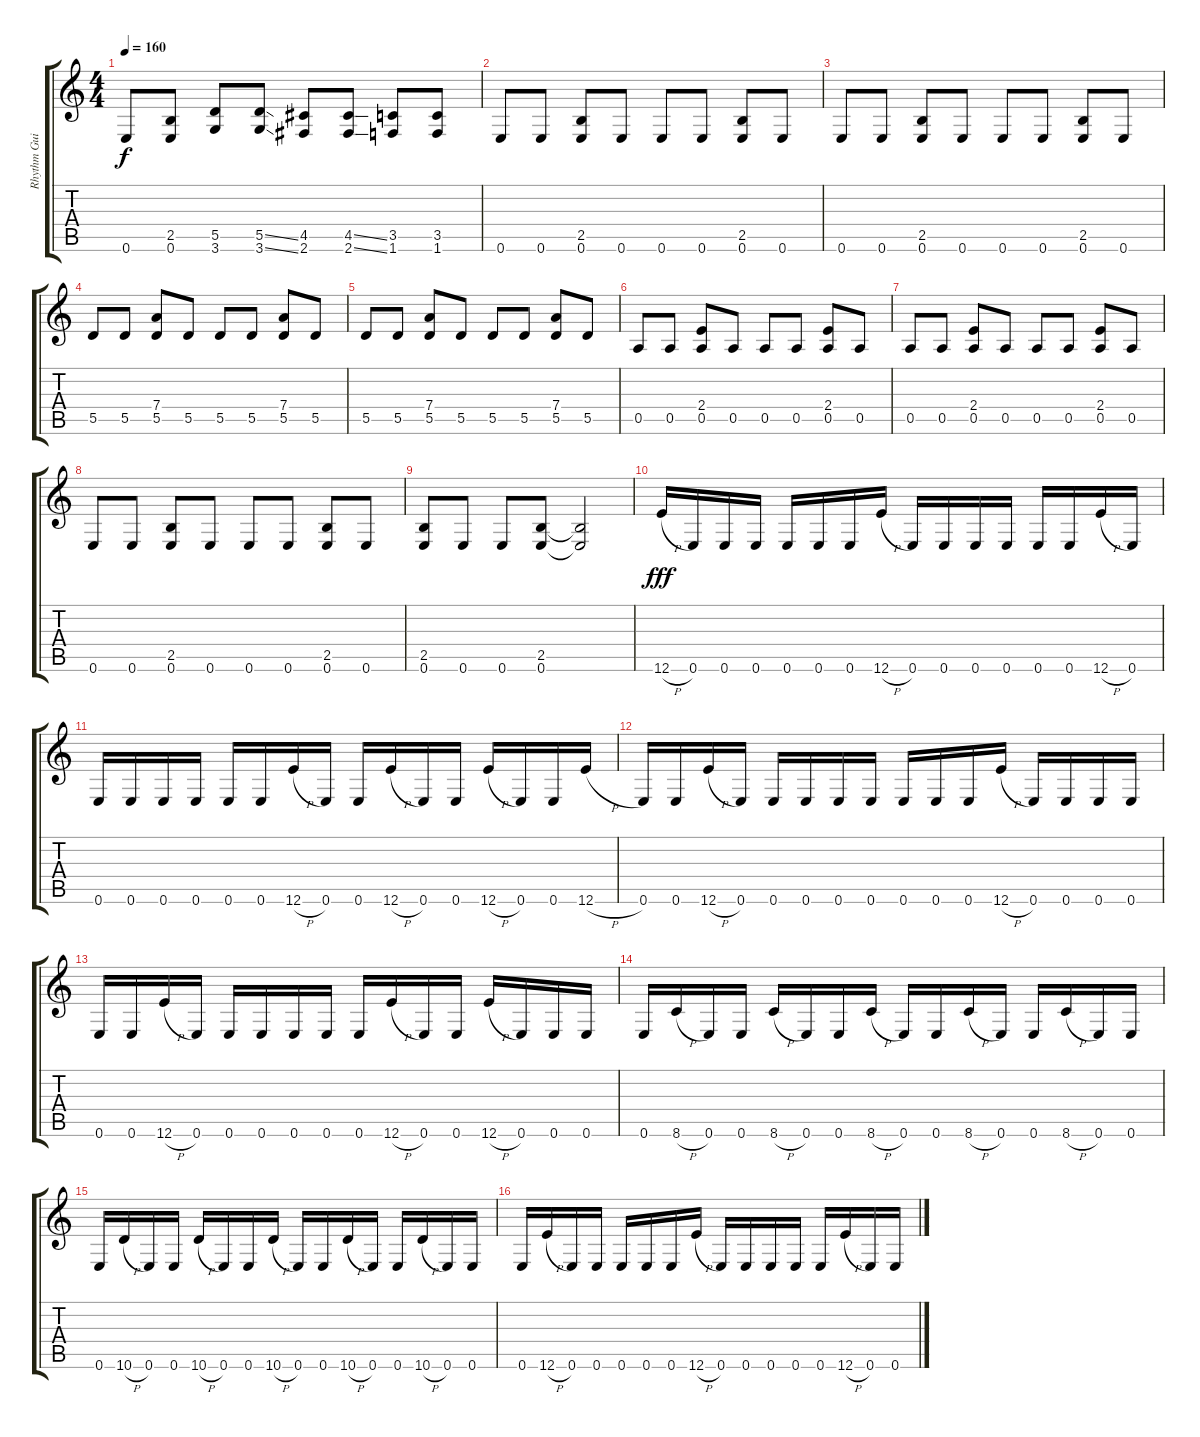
\track ("Rhythm Guitar" "Rhythm Gui") {instrument overdrivenguitar}
\staff {score tabs}
\tuning (E4 B3 G3 D3 A2 E2) {hide}
\ts (4 4)
\tempo 160
\clef g2
\ks c
0.6.8{dy f} (2.5 0.6).8 (5.5 3.6).8 (5.5{ss} 3.6{ss}).8 (4.5 2.6).8 (4.5{ss} 2.6{ss}).8 (3.5 1.6).8 (3.5 1.6).8 |
0.6.8 0.6.8 (2.5 0.6).8 0.6.8 0.6.8 0.6.8 (2.5 0.6).8 0.6.8 |
0.6.8 0.6.8 (2.5 0.6).8 0.6.8 0.6.8 0.6.8 (2.5 0.6).8 0.6.8 |
5.5.8 5.5.8 (7.4 5.5).8 5.5.8 5.5.8 5.5.8 (7.4 5.5).8 5.5.8 |
5.5.8 5.5.8 (7.4 5.5).8 5.5.8 5.5.8 5.5.8 (7.4 5.5).8 5.5.8 |
0.5.8 0.5.8 (2.4 0.5).8 0.5.8 0.5.8 0.5.8 (2.4 0.5).8 0.5.8 |
0.5.8 0.5.8 (2.4 0.5).8 0.5.8 0.5.8 0.5.8 (2.4 0.5).8 0.5.8 |
0.6.8 0.6.8 (2.5 0.6).8 0.6.8 0.6.8 0.6.8 (2.5 0.6).8 0.6.8 |
(2.5 0.6).8 0.6.8 0.6.8 (2.5 0.6).8 (2.5{t} 0.6{t}).2 |
12.6{h}.16{dy fff instrument electricguitarmuted} 0.6.16 0.6.16 0.6.16 0.6.16 0.6.16 0.6.16 12.6{h}.16 0.6.16 0.6.16 0.6.16 0.6.16 0.6.16 0.6.16 12.6{h}.16 0.6.16 |
0.6.16 0.6.16 0.6.16 0.6.16 0.6.16 0.6.16 12.6{h}.16 0.6.16 0.6.16 12.6{h}.16 0.6.16 0.6.16 12.6{h}.16 0.6.16 0.6.16 12.6{h}.16 |
0.6.16 0.6.16 12.6{h}.16 0.6.16 0.6.16 0.6.16 0.6.16 0.6.16 0.6.16 0.6.16 0.6.16 12.6{h}.16 0.6.16 0.6.16 0.6.16 0.6.16 |
0.6.16{instrument electricguitarmuted} 0.6.16 12.6{h}.16 0.6.16 0.6.16 0.6.16 0.6.16 0.6.16 0.6.16 12.6{h}.16 0.6.16 0.6.16 12.6{h}.16 0.6.16 0.6.16 0.6.16 |
0.6.16 8.6{h}.16 0.6.16 0.6.16 8.6{h}.16 0.6.16 0.6.16 8.6{h}.16 0.6.16 0.6.16 8.6{h}.16 0.6.16 0.6.16 8.6{h}.16 0.6.16 0.6.16 |
0.6.16 10.6{h}.16 0.6.16 0.6.16 10.6{h}.16 0.6.16 0.6.16 10.6{h}.16 0.6.16 0.6.16 10.6{h}.16 0.6.16 0.6.16 10.6{h}.16 0.6.16 0.6.16 |
0.6.16 12.6{h}.16 0.6.16 0.6.16 0.6.16 0.6.16 0.6.16 12.6{h}.16 0.6.16 0.6.16 0.6.16 0.6.16 0.6.16 12.6{h}.16 0.6.16 0.6.16
